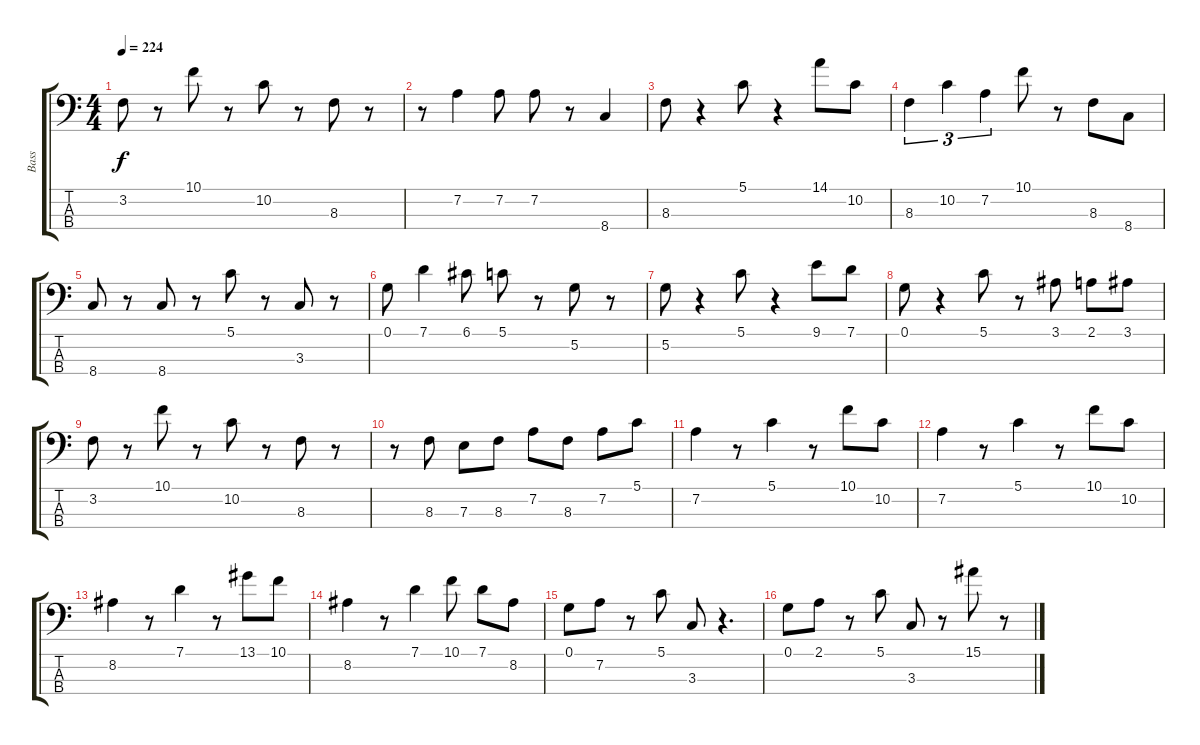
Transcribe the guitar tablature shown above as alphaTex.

\track ("Bass" "Bass") {solo instrument electricbassfinger}
\staff {score tabs}
\tuning (G2 D2 A1 E1) {hide}
\ts (4 4)
\tempo 224
\clef f4
\ks c
3.2.8{dy f} r.8 10.1.8 r.8 10.2.8 r.8 8.3.8 r.8 |
r.8 7.2.4 7.2.8 7.2.8 r.8 8.4.4 |
8.3.8 r.4 5.1.8 r.4 14.1.8 10.2.8 |
8.3.4{tu (3 2)} 10.2.4{tu (3 2)} 7.2.4{tu (3 2)} 10.1.8 r.8 8.3.8 8.4.8 |
8.4.8 r.8 8.4.8 r.8 5.1.8 r.8 3.3.8 r.8 |
0.1.8 7.1.4 6.1.8 5.1.8 r.8 5.2.8 r.8 |
5.2.8 r.4 5.1.8 r.4 9.1.8 7.1.8 |
0.1.8 r.4 5.1.8 r.8 3.1.8 2.1.8 3.1.8 |
3.2.8 r.8 10.1.8 r.8 10.2.8 r.8 8.3.8 r.8 |
r.8 8.3.8 7.3.8 8.3.8 7.2.8 8.3.8 7.2.8 5.1.8 |
7.2.4 r.8 5.1.4 r.8 10.1.8 10.2.8 |
7.2.4 r.8 5.1.4 r.8 10.1.8 10.2.8 |
8.2.4 r.8 7.1.4 r.8 13.1.8 10.1.8 |
8.2.4 r.8 7.1.4 10.1.8 7.1.8 8.2.8 |
0.1.8 7.2.8 r.8 5.1.8 3.3.8 r.4{d} |
0.1.8 2.1.8 r.8 5.1.8 3.3.8 r.8 15.1.8 r.8
